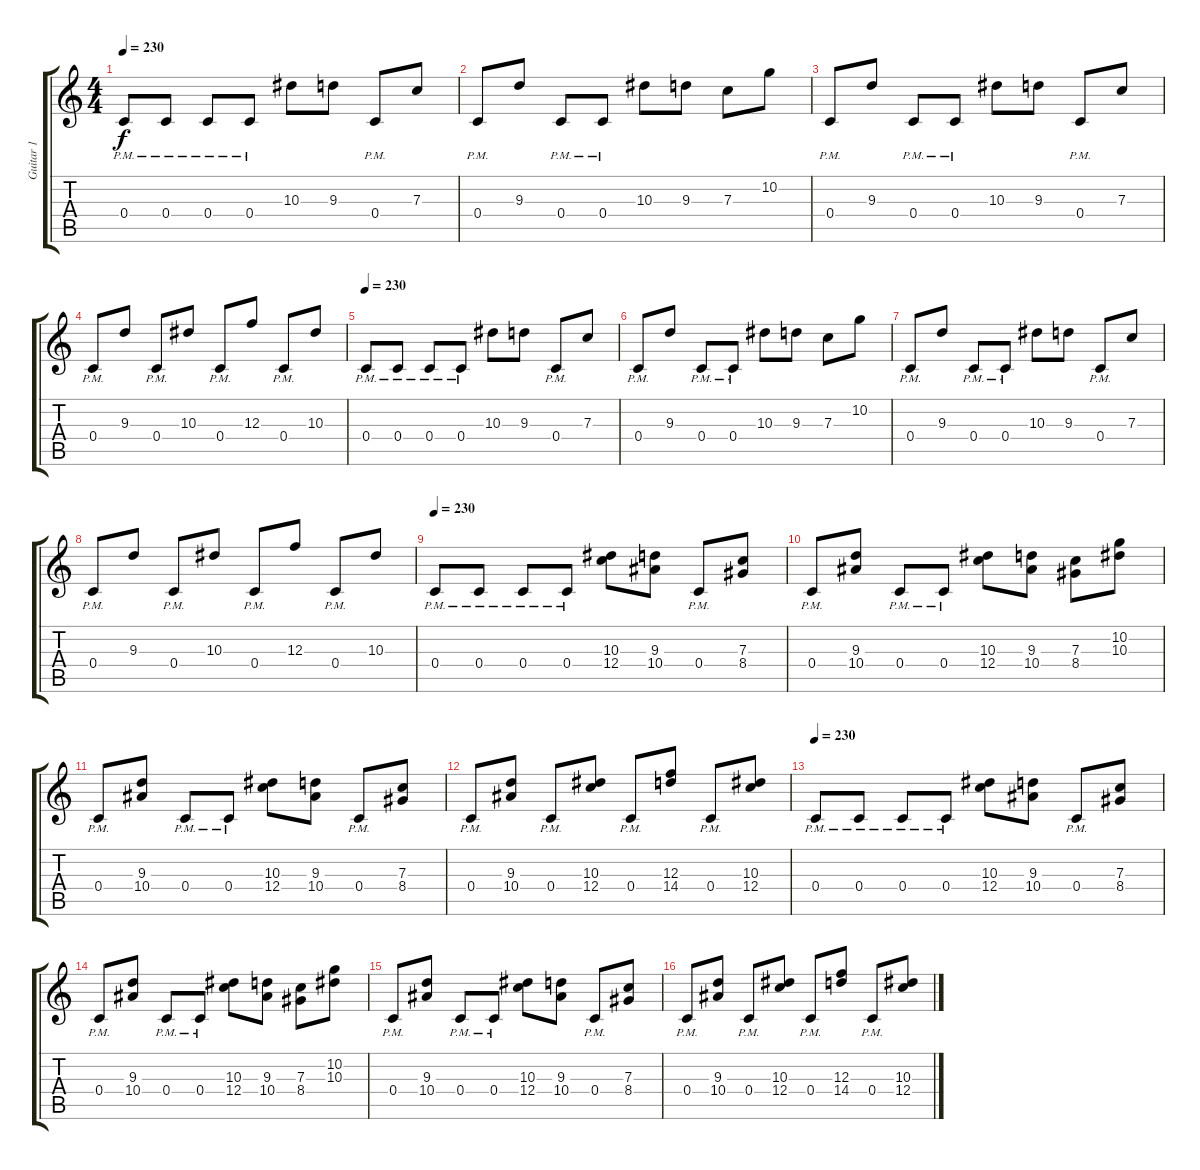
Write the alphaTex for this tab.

\track ("Guitar 1" "Guitar 1") {instrument distortionguitar}
\staff {score tabs}
\tuning (D4 A3 F3 C3 G2 C2) {hide}
\ts (4 4)
\tempo 230
\clef g2
\ks c
0.4{pm}.8{dy f} 0.4{pm}.8 0.4{pm}.8 0.4{pm}.8 10.3.8 9.3.8 0.4{pm}.8 7.3.8 |
0.4{pm}.8 9.3.8 0.4{pm}.8 0.4{pm}.8 10.3.8 9.3.8 7.3.8 10.2.8 |
0.4{pm}.8 9.3.8 0.4{pm}.8 0.4{pm}.8 10.3.8 9.3.8 0.4{pm}.8 7.3.8 |
0.4{pm}.8 9.3.8 0.4{pm}.8 10.3.8 0.4{pm}.8 12.3.8 0.4{pm}.8 10.3.8 |
\tempo 230
0.4{pm}.8 0.4{pm}.8 0.4{pm}.8 0.4{pm}.8 10.3.8 9.3.8 0.4{pm}.8 7.3.8 |
0.4{pm}.8 9.3.8 0.4{pm}.8 0.4{pm}.8 10.3.8 9.3.8 7.3.8 10.2.8 |
0.4{pm}.8 9.3.8 0.4{pm}.8 0.4{pm}.8 10.3.8 9.3.8 0.4{pm}.8 7.3.8 |
0.4{pm}.8 9.3.8 0.4{pm}.8 10.3.8 0.4{pm}.8 12.3.8 0.4{pm}.8 10.3.8 |
\tempo 230
0.4{pm}.8 0.4{pm}.8 0.4{pm}.8 0.4{pm}.8 (10.3 12.4).8 (9.3 10.4).8 0.4{pm}.8 (7.3 8.4).8 |
0.4{pm}.8 (9.3 10.4).8 0.4{pm}.8 0.4{pm}.8 (10.3 12.4).8 (9.3 10.4).8 (7.3 8.4).8 (10.2 10.3).8 |
0.4{pm}.8 (9.3 10.4).8 0.4{pm}.8 0.4{pm}.8 (10.3 12.4).8 (9.3 10.4).8 0.4{pm}.8 (7.3 8.4).8 |
0.4{pm}.8 (9.3 10.4).8 0.4{pm}.8 (10.3 12.4).8 0.4{pm}.8 (12.3 14.4).8 0.4{pm}.8 (10.3 12.4).8 |
\tempo 230
0.4{pm}.8 0.4{pm}.8 0.4{pm}.8 0.4{pm}.8 (10.3 12.4).8 (9.3 10.4).8 0.4{pm}.8 (7.3 8.4).8 |
0.4{pm}.8 (9.3 10.4).8 0.4{pm}.8 0.4{pm}.8 (10.3 12.4).8 (9.3 10.4).8 (7.3 8.4).8 (10.2 10.3).8 |
0.4{pm}.8 (9.3 10.4).8 0.4{pm}.8 0.4{pm}.8 (10.3 12.4).8 (9.3 10.4).8 0.4{pm}.8 (7.3 8.4).8 |
0.4{pm}.8 (9.3 10.4).8 0.4{pm}.8 (10.3 12.4).8 0.4{pm}.8 (12.3 14.4).8 0.4{pm}.8 (10.3 12.4).8
